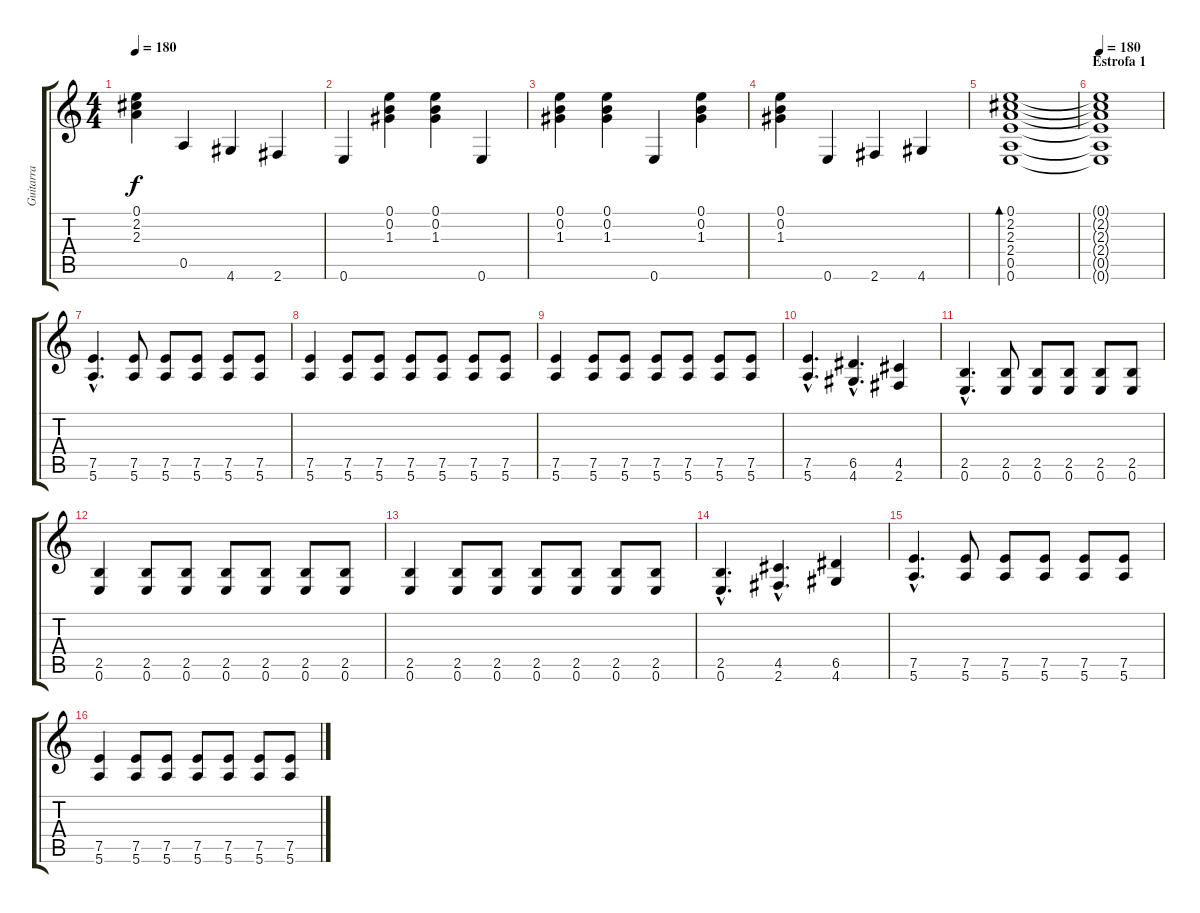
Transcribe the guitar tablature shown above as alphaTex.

\track ("Guitarra" "Guitarra") {instrument overdrivenguitar}
\staff {score tabs}
\tuning (E4 B3 G3 D3 A2 E2) {hide}
\ts (4 4)
\tempo 180
\clef g2
\ks c
(0.1 2.2 2.3).4{dy f} 0.5.4 4.6.4 2.6.4 |
0.6.4 (0.1 0.2 1.3).4 (0.1 0.2 1.3).4 0.6.4 |
(0.1 0.2 1.3).4 (0.1 0.2 1.3).4 0.6.4 (0.1 0.2 1.3).4 |
(0.1 0.2 1.3).4 0.6.4 2.6.4 4.6.4 |
(0.1 2.2 2.3 2.4 0.5 0.6).1{bd 480} |
\section ("" "Estrofa 1")
\tempo 180
(0.1{t} 2.2{t} 2.3{t} 2.4{t} 0.5{t} 0.6{t}).1{instrument overdrivenguitar} |
(7.5{hac} 5.6{hac}).4{d} (7.5 5.6).8 (7.5 5.6).8 (7.5 5.6).8 (7.5 5.6).8 (7.5 5.6).8 |
(7.5 5.6).4 (7.5 5.6).8 (7.5 5.6).8 (7.5 5.6).8 (7.5 5.6).8 (7.5 5.6).8 (7.5 5.6).8 |
(7.5 5.6).4 (7.5 5.6).8 (7.5 5.6).8 (7.5 5.6).8 (7.5 5.6).8 (7.5 5.6).8 (7.5 5.6).8 |
(7.5{hac} 5.6{hac}).4{d} (6.5{hac} 4.6{hac}).4{d} (4.5 2.6).4 |
(2.5{hac} 0.6{hac}).4{d} (2.5 0.6).8 (2.5 0.6).8 (2.5 0.6).8 (2.5 0.6).8 (2.5 0.6).8 |
(2.5 0.6).4 (2.5 0.6).8 (2.5 0.6).8 (2.5 0.6).8 (2.5 0.6).8 (2.5 0.6).8 (2.5 0.6).8 |
(2.5 0.6).4 (2.5 0.6).8 (2.5 0.6).8 (2.5 0.6).8 (2.5 0.6).8 (2.5 0.6).8 (2.5 0.6).8 |
(2.5{hac} 0.6{hac}).4{d} (4.5{hac} 2.6{hac}).4{d} (6.5 4.6).4 |
(7.5{hac} 5.6{hac}).4{d} (7.5 5.6).8 (7.5 5.6).8 (7.5 5.6).8 (7.5 5.6).8 (7.5 5.6).8 |
(7.5 5.6).4 (7.5 5.6).8 (7.5 5.6).8 (7.5 5.6).8 (7.5 5.6).8 (7.5 5.6).8 (7.5 5.6).8
